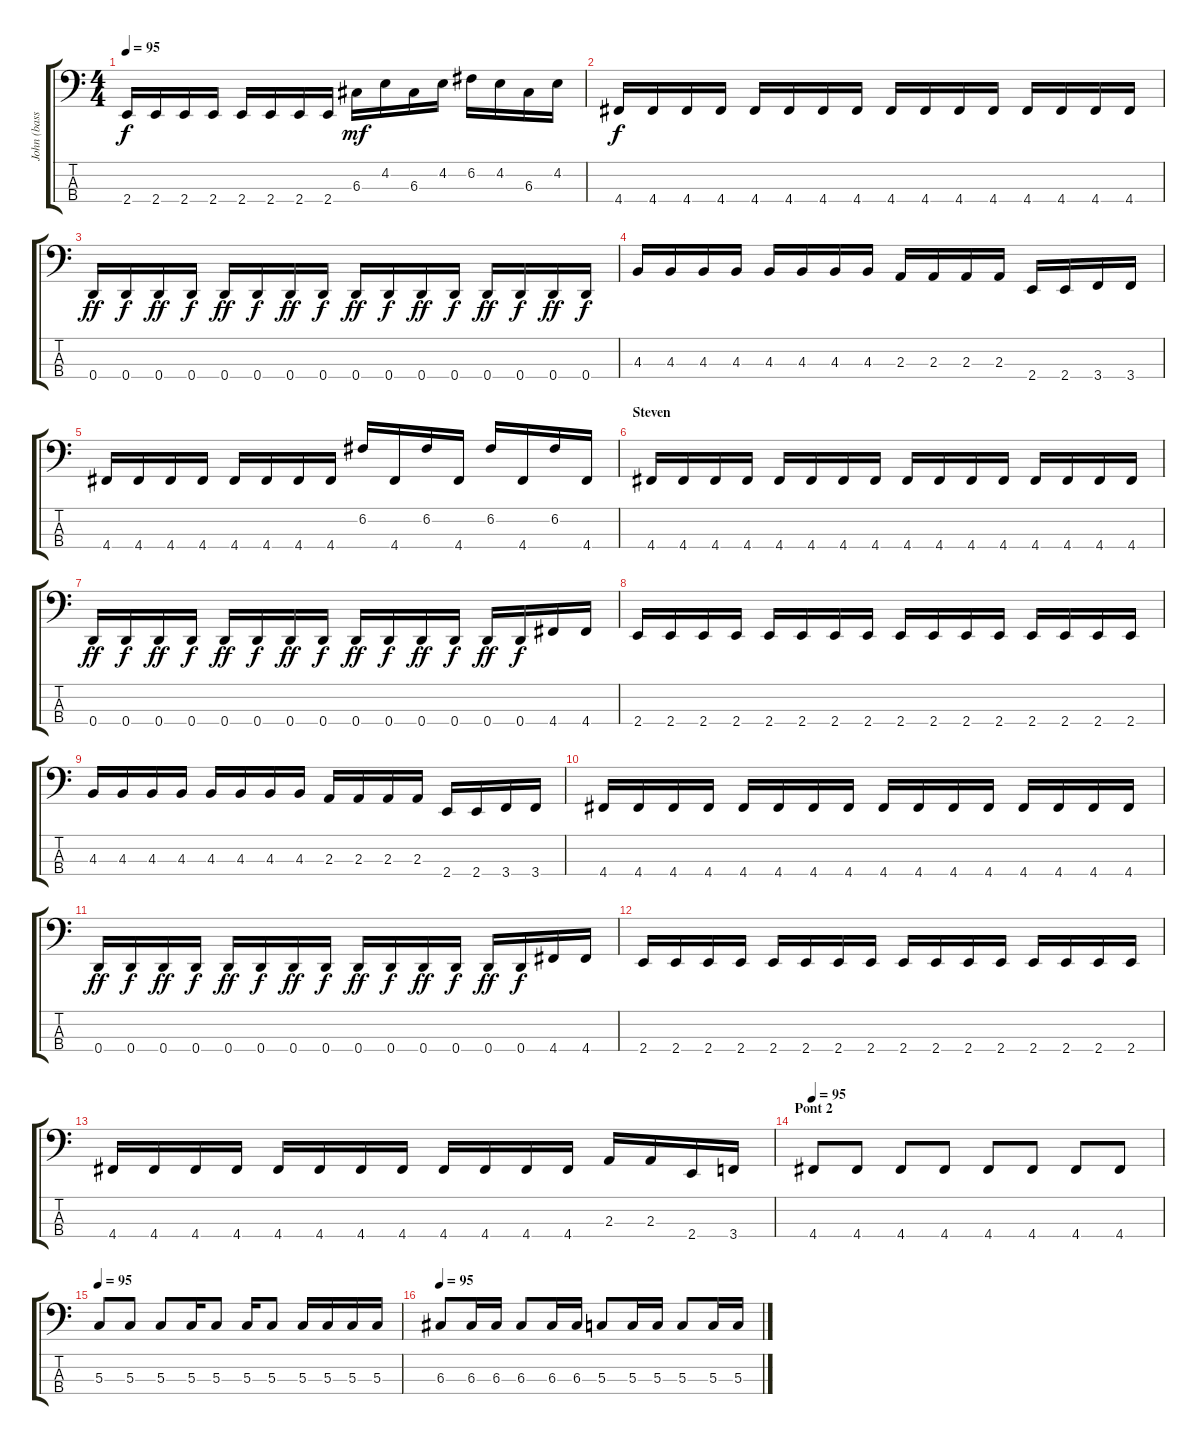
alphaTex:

\track ("John (basse)" "John (bass") {instrument electricbassfinger}
\staff {score tabs}
\tuning (F2 C2 G1 D1) {hide}
\ts (4 4)
\tempo 95
\clef f4
\ks c
2.4.16{dy f} 2.4.16 2.4.16 2.4.16 2.4.16 2.4.16 2.4.16 2.4.16 6.3.16{dy mf} 4.2.16 6.3.16 4.2.16 6.2.16 4.2.16 6.3.16 4.2.16 |
4.4.16{dy f} 4.4.16 4.4.16 4.4.16 4.4.16 4.4.16 4.4.16 4.4.16 4.4.16 4.4.16 4.4.16 4.4.16 4.4.16 4.4.16 4.4.16 4.4.16 |
0.4.16{dy ff} 0.4.16{dy f} 0.4.16{dy ff} 0.4.16{dy f} 0.4.16{dy ff} 0.4.16{dy f} 0.4.16{dy ff} 0.4.16{dy f} 0.4.16{dy ff} 0.4.16{dy f} 0.4.16{dy ff} 0.4.16{dy f} 0.4.16{dy ff} 0.4.16{dy f} 0.4.16{dy ff} 0.4.16{dy f} |
4.3.16 4.3.16 4.3.16 4.3.16 4.3.16 4.3.16 4.3.16 4.3.16 2.3.16 2.3.16 2.3.16 2.3.16 2.4.16 2.4.16 3.4.16 3.4.16 |
4.4.16 4.4.16 4.4.16 4.4.16 4.4.16 4.4.16 4.4.16 4.4.16 6.2.16 4.4.16 6.2.16 4.4.16 6.2.16 4.4.16 6.2.16 4.4.16 |
\section ("" "Steven")
4.4.16 4.4.16 4.4.16 4.4.16 4.4.16 4.4.16 4.4.16 4.4.16 4.4.16 4.4.16 4.4.16 4.4.16 4.4.16 4.4.16 4.4.16 4.4.16 |
0.4.16{dy ff} 0.4.16{dy f} 0.4.16{dy ff} 0.4.16{dy f} 0.4.16{dy ff} 0.4.16{dy f} 0.4.16{dy ff} 0.4.16{dy f} 0.4.16{dy ff} 0.4.16{dy f} 0.4.16{dy ff} 0.4.16{dy f} 0.4.16{dy ff} 0.4.16{dy f} 4.4.16 4.4.16 |
2.4.16 2.4.16 2.4.16 2.4.16 2.4.16 2.4.16 2.4.16 2.4.16 2.4.16 2.4.16 2.4.16 2.4.16 2.4.16 2.4.16 2.4.16 2.4.16 |
4.3.16 4.3.16 4.3.16 4.3.16 4.3.16 4.3.16 4.3.16 4.3.16 2.3.16 2.3.16 2.3.16 2.3.16 2.4.16 2.4.16 3.4.16 3.4.16 |
4.4.16 4.4.16 4.4.16 4.4.16 4.4.16 4.4.16 4.4.16 4.4.16 4.4.16 4.4.16 4.4.16 4.4.16 4.4.16 4.4.16 4.4.16 4.4.16 |
0.4.16{dy ff} 0.4.16{dy f} 0.4.16{dy ff} 0.4.16{dy f} 0.4.16{dy ff} 0.4.16{dy f} 0.4.16{dy ff} 0.4.16{dy f} 0.4.16{dy ff} 0.4.16{dy f} 0.4.16{dy ff} 0.4.16{dy f} 0.4.16{dy ff} 0.4.16{dy f} 4.4.16 4.4.16 |
2.4.16 2.4.16 2.4.16 2.4.16 2.4.16 2.4.16 2.4.16 2.4.16 2.4.16 2.4.16 2.4.16 2.4.16 2.4.16 2.4.16 2.4.16 2.4.16 |
4.4.16 4.4.16 4.4.16 4.4.16 4.4.16 4.4.16 4.4.16 4.4.16 4.4.16 4.4.16 4.4.16 4.4.16 2.3.16 2.3.16 2.4.16 3.4.16 |
\section ("" "Pont 2")
\tempo 95
4.4.8 4.4.8 4.4.8 4.4.8 4.4.8 4.4.8 4.4.8 4.4.8 |
\tempo 95
5.3.8 5.3.8 5.3.8 5.3.16 5.3.8 5.3.16 5.3.8 5.3.16 5.3.16 5.3.16 5.3.16 |
\tempo 95
6.3.8 6.3.16 6.3.16 6.3.8 6.3.16 6.3.16 5.3.8 5.3.16 5.3.16 5.3.8 5.3.16 5.3.16
